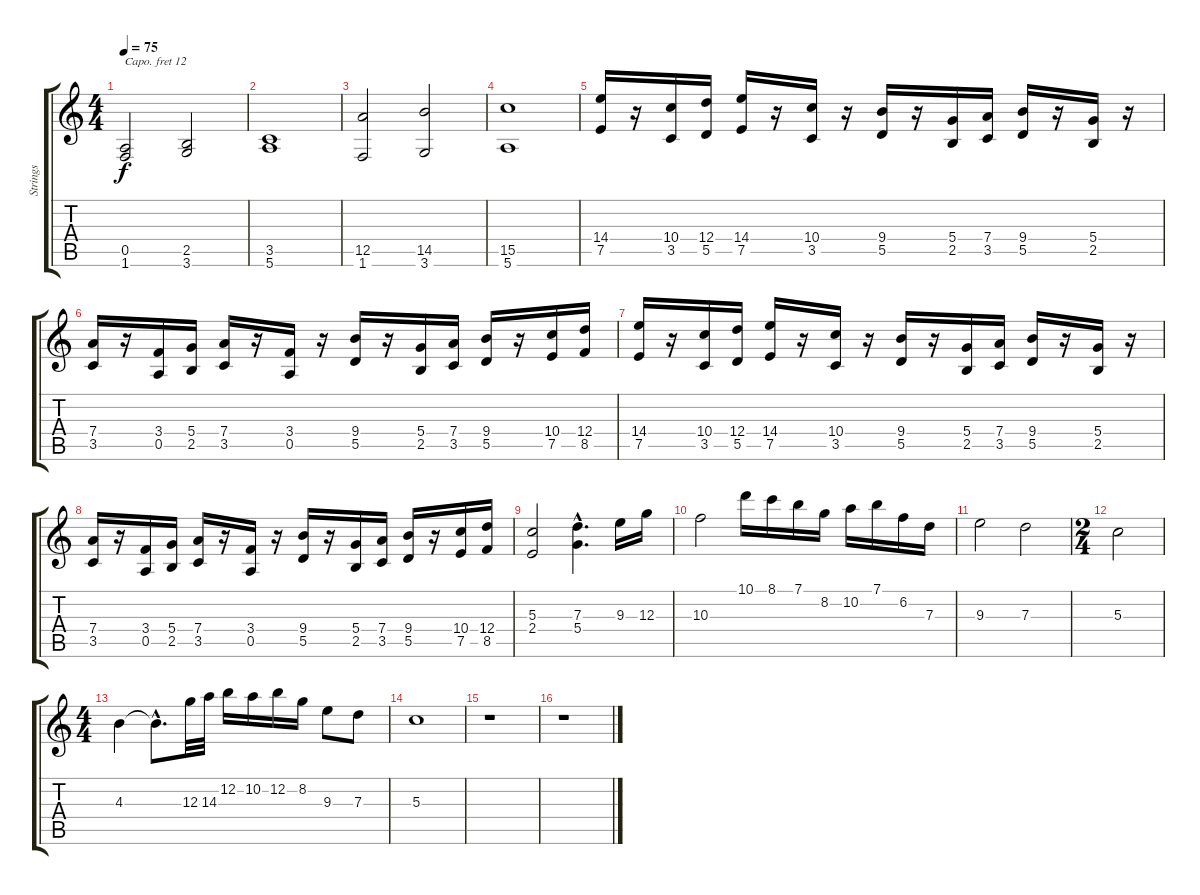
\track ("Strings" "Strings") {instrument stringensemble1}
\staff {score tabs}
\capo 12
\tuning (E4 B3 G3 D3 A2 E2) {hide}
\ts (4 4)
\tempo 75
\clef g2
\ks c
(0.5 1.6).2{dy f} (2.5 3.6).2 |
(3.5 5.6).1 |
(12.5 1.6).2 (14.5 3.6).2 |
(15.5 5.6).1 |
(14.4 7.5).16 r.16 (10.4 3.5).16 (12.4 5.5).16 (14.4 7.5).16 r.16 (10.4 3.5).16 r.16 (9.4 5.5).16 r.16 (5.4 2.5).16 (7.4 3.5).16 (9.4 5.5).16 r.16 (5.4 2.5).16 r.16 |
(7.4 3.5).16 r.16 (3.4 0.5).16 (5.4 2.5).16 (7.4 3.5).16 r.16 (3.4 0.5).16 r.16 (9.4 5.5).16 r.16 (5.4 2.5).16 (7.4 3.5).16 (9.4 5.5).16 r.16 (10.4 7.5).16 (12.4 8.5).16 |
(14.4 7.5).16 r.16 (10.4 3.5).16 (12.4 5.5).16 (14.4 7.5).16 r.16 (10.4 3.5).16 r.16 (9.4 5.5).16 r.16 (5.4 2.5).16 (7.4 3.5).16 (9.4 5.5).16 r.16 (5.4 2.5).16 r.16 |
(7.4 3.5).16 r.16 (3.4 0.5).16 (5.4 2.5).16 (7.4 3.5).16 r.16 (3.4 0.5).16 r.16 (9.4 5.5).16 r.16 (5.4 2.5).16 (7.4 3.5).16 (9.4 5.5).16 r.16 (10.4 7.5).16 (12.4 8.5).16 |
(5.3 2.4).2 (7.3{hac} 5.4{hac}).4{d} 9.3.16 12.3.16 |
10.3.2 10.1.16 8.1.16 7.1.16 8.2.16 10.2.16 7.1.16 6.2.16 7.3.16 |
9.3.2 7.3.2 |
\ts (2 4)
5.3.2 |
\ts (4 4)
4.3.4 4.3{hac t}.8{d} 12.3.32 14.3.32 12.2.16 10.2.16 12.2.16 8.2.16 9.3.8 7.3.8 |
5.3.1 |
r.1 |
r.1
